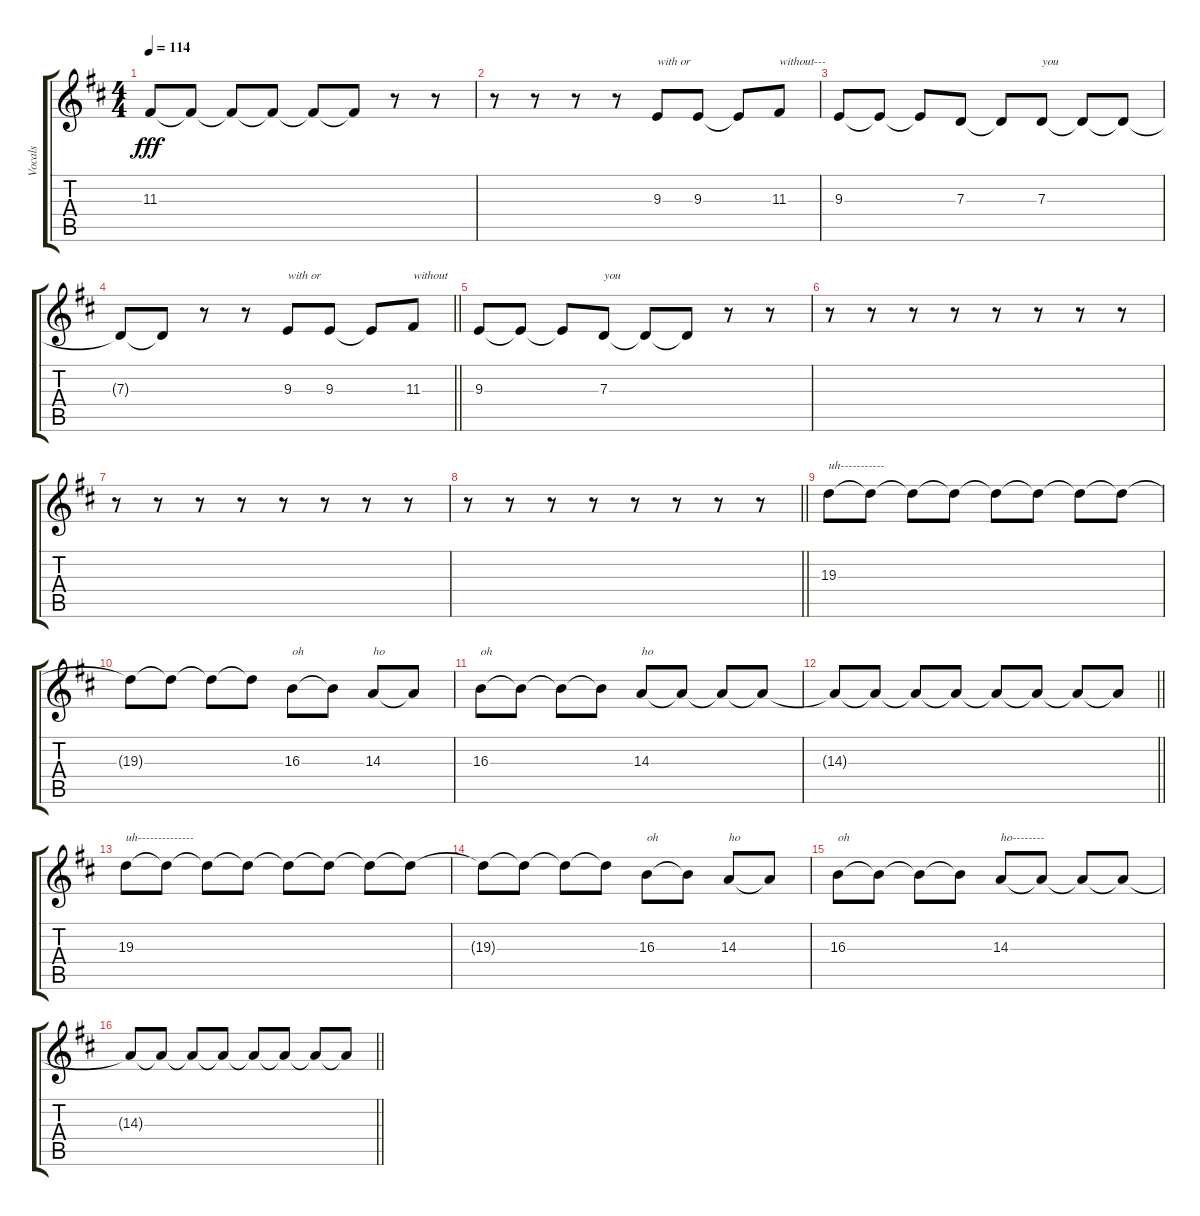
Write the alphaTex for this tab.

\track ("Vocals" "Vocals") {instrument clarinet}
\staff {score tabs}
\tuning (E4 B3 G3 D3 A2 E2) {hide}
\ts (4 4)
\tempo 114
\clef g2
\ks d
11.3{t}.8{dy fff} 11.3{t}.8 11.3{t}.8 11.3{t}.8 11.3{t}.8 11.3{t}.8 r.8 r.8 |
r.8 r.8 r.8 r.8 9.3.8{txt "with or"} 9.3.8 9.3{t}.8 11.3.8{txt "without---"} |
9.3.8 9.3{t}.8 9.3{t}.8 7.3.8 7.3{t}.8 7.3.8{txt "you"} 7.3{t}.8 7.3{t}.8 |
\barLineRight lightlight
7.3{t}.8 7.3{t}.8 r.8 r.8 9.3.8{txt "with or"} 9.3.8 9.3{t}.8 11.3.8{txt "without"} |
9.3.8 9.3{t}.8 9.3{t}.8 7.3.8{txt "you" volume 12} 7.3{t}.8 7.3{t}.8 r.8 r.8 |
r.8 r.8 r.8 r.8 r.8 r.8 r.8 r.8 |
r.8 r.8 r.8 r.8 r.8 r.8 r.8 r.8 |
\barLineRight lightlight
r.8 r.8 r.8 r.8 r.8 r.8 r.8 r.8 |
19.3.8{txt "uh-----------"} 19.3{t}.8 19.3{t}.8 19.3{t}.8 19.3{t}.8 19.3{t}.8 19.3{t}.8 19.3{t}.8 |
19.3{t}.8 19.3{t}.8 19.3{t}.8 19.3{t}.8 16.3.8{txt "oh"} 16.3{t}.8 14.3.8{txt "ho"} 14.3{t}.8 |
16.3.8{txt "oh"} 16.3{t}.8 16.3{t}.8 16.3{t}.8 14.3.8{txt "ho"} 14.3{t}.8 14.3{t}.8 14.3{t}.8 |
\barLineRight lightlight
14.3{t}.8 14.3{t}.8 14.3{t}.8 14.3{t}.8 14.3{t}.8 14.3{t}.8 14.3{t}.8 14.3{t}.8 |
19.3.8{txt "uh--------------"} 19.3{t}.8 19.3{t}.8 19.3{t}.8 19.3{t}.8 19.3{t}.8 19.3{t}.8 19.3{t}.8 |
19.3{t}.8 19.3{t}.8 19.3{t}.8 19.3{t}.8 16.3.8{txt "oh"} 16.3{t}.8 14.3.8{txt "ho"} 14.3{t}.8 |
16.3.8{txt "oh"} 16.3{t}.8 16.3{t}.8 16.3{t}.8 14.3.8{txt "ho--------"} 14.3{t}.8 14.3{t}.8 14.3{t}.8 |
\barLineRight lightlight
14.3{t}.8 14.3{t}.8 14.3{t}.8 14.3{t}.8 14.3{t}.8 14.3{t}.8 14.3{t}.8 14.3{t}.8
